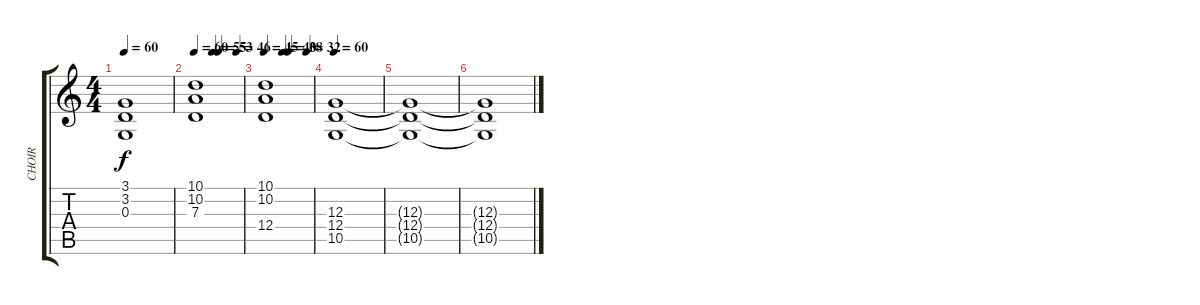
\track (" CHOIR" " CHOIR") {instrument choiraahs}
\staff {score tabs}
\tuning (E4 B3 G3 D3 A2 E2) {hide}
\ts (4 4)
\tempo 60
\clef g2
\ks c
(3.1 3.2 0.3).1{dy f} |
\tempo 60
\tempo (55 0.375)
\tempo (53 0.5)
\tempo (46 0.875)
(10.1 10.2 7.3).1 |
\tempo 45
\tempo (40 0.375)
\tempo (38 0.5)
\tempo (32 0.875)
(10.1 10.2 12.4).1 |
\tempo 60
(12.3 12.4 10.5).1 |
(12.3{t} 12.4{t} 10.5{t}).1 |
(12.3{t} 12.4{t} 10.5{t}).1
